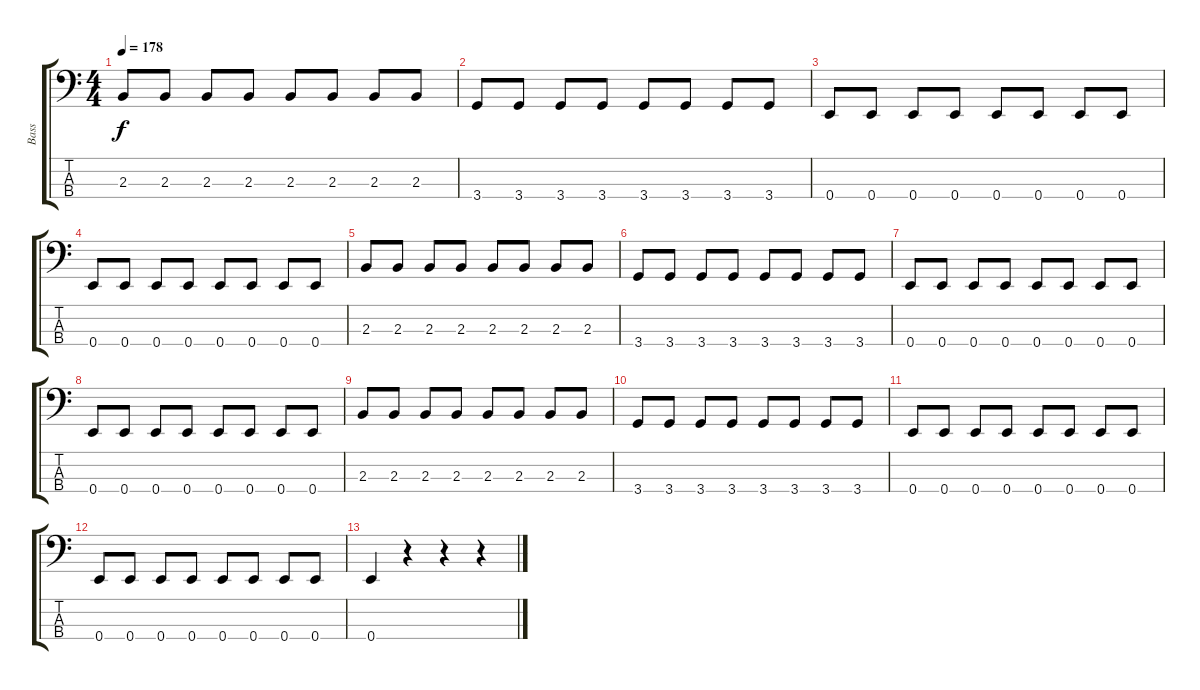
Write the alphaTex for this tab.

\track ("Bass                " "Bass      ") {instrument electricbassfinger}
\staff {score tabs}
\tuning (G2 D2 A1 E1) {hide}
\ts (4 4)
\tempo 178
\clef f4
\ks c
2.3.8{dy f} 2.3.8 2.3.8 2.3.8 2.3.8 2.3.8 2.3.8 2.3.8 |
3.4.8 3.4.8 3.4.8 3.4.8 3.4.8 3.4.8 3.4.8 3.4.8 |
0.4.8 0.4.8 0.4.8 0.4.8 0.4.8 0.4.8 0.4.8 0.4.8 |
0.4.8 0.4.8 0.4.8 0.4.8 0.4.8 0.4.8 0.4.8 0.4.8 |
2.3.8 2.3.8 2.3.8 2.3.8 2.3.8 2.3.8 2.3.8 2.3.8 |
3.4.8 3.4.8 3.4.8 3.4.8 3.4.8 3.4.8 3.4.8 3.4.8 |
0.4.8 0.4.8 0.4.8 0.4.8 0.4.8 0.4.8 0.4.8 0.4.8 |
0.4.8 0.4.8 0.4.8 0.4.8 0.4.8 0.4.8 0.4.8 0.4.8 |
2.3.8 2.3.8 2.3.8 2.3.8 2.3.8 2.3.8 2.3.8 2.3.8 |
3.4.8 3.4.8 3.4.8 3.4.8 3.4.8 3.4.8 3.4.8 3.4.8 |
0.4.8 0.4.8 0.4.8 0.4.8 0.4.8 0.4.8 0.4.8 0.4.8 |
0.4.8 0.4.8 0.4.8 0.4.8 0.4.8 0.4.8 0.4.8 0.4.8 |
0.4.4 r.4 r.4 r.4
